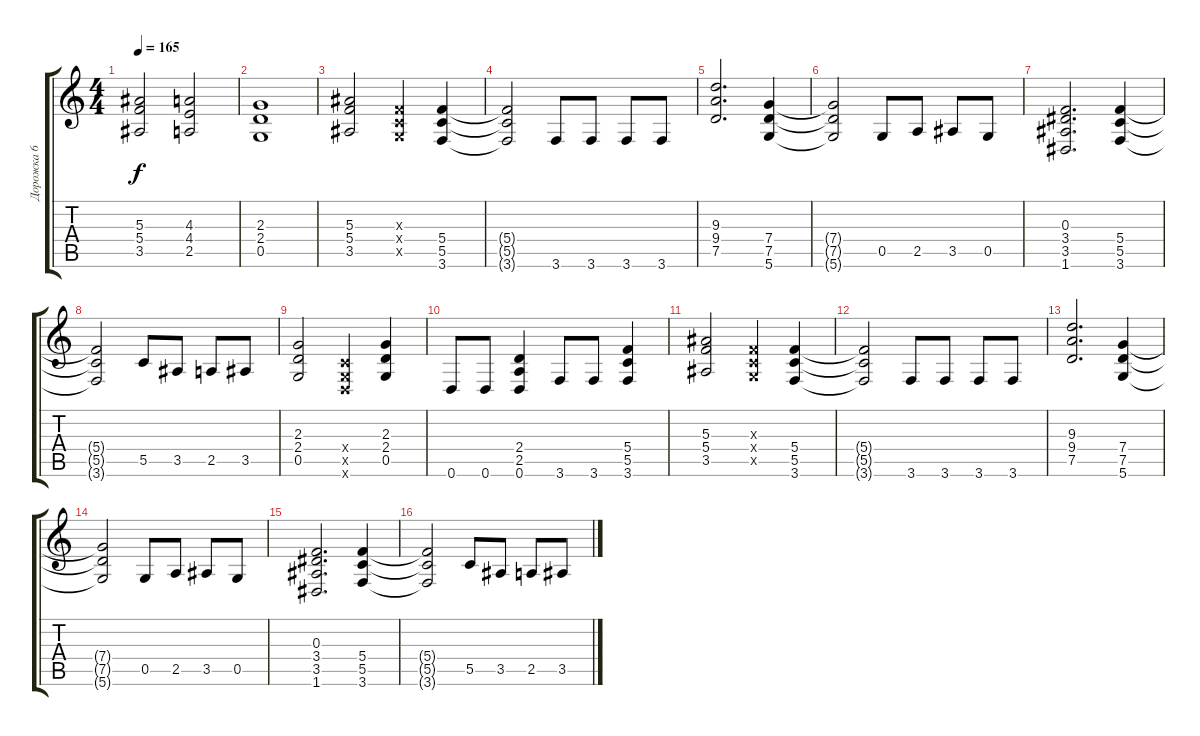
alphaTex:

\track ("Дорожка 6" "Дорожка 6") {instrument distortionguitar}
\staff {score tabs}
\tuning (D4 A3 F3 C3 G2 D2) {hide}
\ts (4 4)
\tempo 165
\clef g2
\ks c
(5.3 5.4 3.5).2{dy f} (4.3 4.4 2.5).2 |
(2.3 2.4 0.5).1 |
(5.3 5.4 3.5).2 (0.3{x} 0.4{x} 0.5{x}).4 (5.4 5.5 3.6).4 |
(5.4{t} 5.5{t} 3.6{t}).2 3.6.8 3.6.8 3.6.8 3.6.8 |
(9.3 9.4 7.5).2{d} (7.4 7.5 5.6).4 |
(7.4{t} 7.5{t} 5.6{t}).2 0.5.8 2.5.8 3.5.8 0.5.8 |
(0.3 3.4 3.5 1.6).2{d} (5.4 5.5 3.6).4 |
(5.4{t} 5.5{t} 3.6{t}).2 5.5.8 3.5.8 2.5.8 3.5.8 |
(2.3 2.4 0.5).2 (0.4{x} 0.5{x} 0.6{x}).4 (2.3 2.4 0.5).4 |
0.6.8 0.6.8 (2.4 2.5 0.6).4 3.6.8 3.6.8 (5.4 5.5 3.6).4 |
(5.3 5.4 3.5).2 (0.3{x} 0.4{x} 0.5{x}).4 (5.4 5.5 3.6).4 |
(5.4{t} 5.5{t} 3.6{t}).2 3.6.8 3.6.8 3.6.8 3.6.8 |
(9.3 9.4 7.5).2{d} (7.4 7.5 5.6).4 |
(7.4{t} 7.5{t} 5.6{t}).2 0.5.8 2.5.8 3.5.8 0.5.8 |
(0.3 3.4 3.5 1.6).2{d} (5.4 5.5 3.6).4 |
(5.4{t} 5.5{t} 3.6{t}).2 5.5.8 3.5.8 2.5.8 3.5.8
